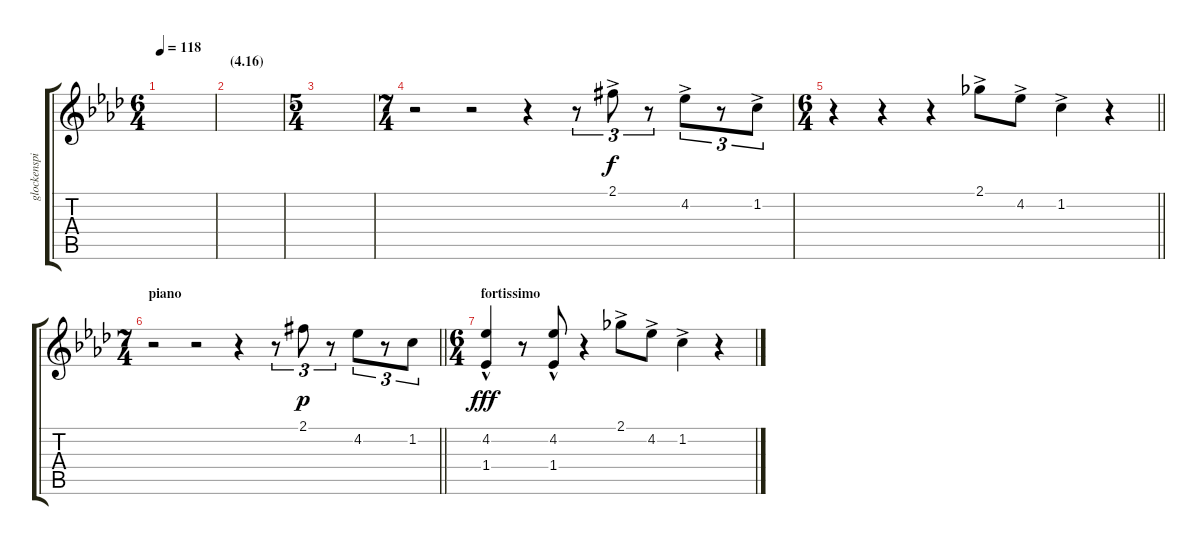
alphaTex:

\track ("glockenspiel (+12)" "glockenspi") {instrument glockenspiel}
\staff {score tabs}
\tuning (E5 B4 G4 D4 A3 E3) {hide}
\ts (6 4)
\tempo 118
\clef g2
\ks ab
|
\section ("" "(4.16)")
|
\ts (5 4)
|
\ts (7 4)
r.2 r.2 r.4 r.8{tu (3 2)} 2.1{ac acc #}.8{tu (3 2) dy f} r.8{tu (3 2)} 4.2{ac}.8{tu (3 2)} r.8{tu (3 2)} 1.2{ac}.8{tu (3 2)} |
\ts (6 4)
\barLineRight lightlight
r.4 r.4 r.4 2.1{ac}.8 4.2{ac}.8 1.2{ac}.4 r.4 |
\ts (7 4)
\section ("" "piano")
\barLineRight lightlight
r.2 r.2 r.4 r.8{tu (3 2)} 2.1{acc #}.8{tu (3 2) dy p} r.8{tu (3 2)} 4.2.8{tu (3 2)} r.8{tu (3 2)} 1.2.8{tu (3 2)} |
\ts (6 4)
\section ("" "fortissimo")
(4.2{hac} 1.4{hac}).4{dy fff} r.8 (4.2{hac} 1.4{hac}).8 r.4 2.1{ac}.8 4.2{ac}.8 1.2{ac}.4 r.4
